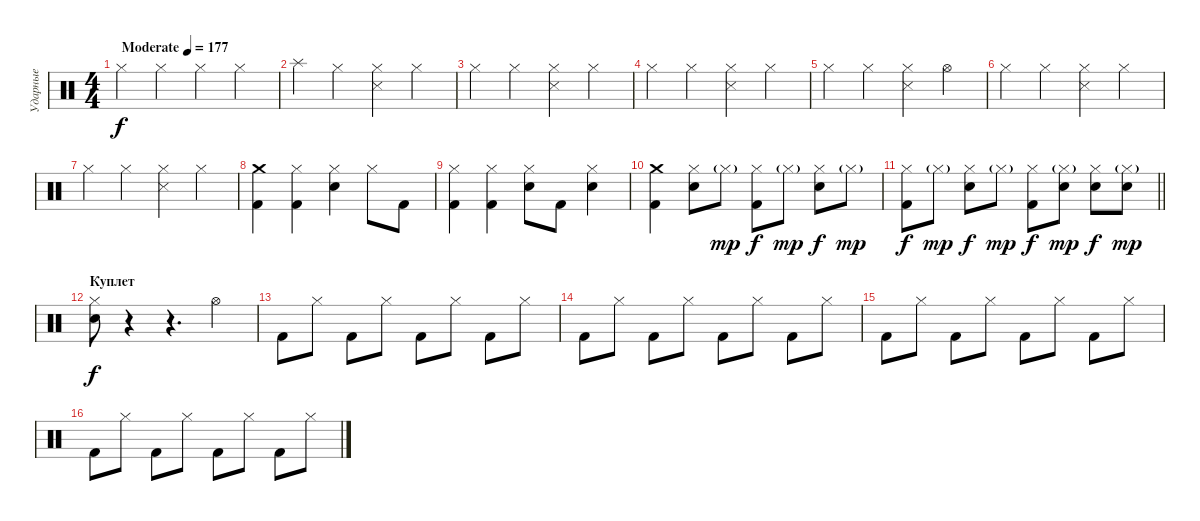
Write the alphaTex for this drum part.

\track ("Ударные" "Ударные") {instrument percussion}
\staff {score}
\articulation defaults
\ts (4 4)
\tempo (177 "Moderate")
\clef neutral
\ks c "Hi-Hat (closed)".4{dy f} "Hi-Hat (closed)".4 "Hi-Hat (closed)".4 "Hi-Hat (closed)".4
|
"Splash (hit)".4 "Hi-Hat (closed)".4 ("Hi-Hat (closed)" "Snare (side stick) 3").4 "Hi-Hat (closed)".4 |
"Hi-Hat (closed)".4 "Hi-Hat (closed)".4 ("Hi-Hat (closed)" "Snare (side stick) 3").4 "Hi-Hat (closed)".4 |
"Hi-Hat (closed)".4 "Hi-Hat (closed)".4 ("Hi-Hat (closed)" "Snare (side stick) 3").4 "Hi-Hat (closed)".4 |
"Hi-Hat (closed)".4 "Hi-Hat (closed)".4 ("Hi-Hat (closed)" "Snare (side stick) 3").4 "Hi-Hat (open)".4 |
"Hi-Hat (closed)".4 "Hi-Hat (closed)".4 ("Hi-Hat (closed)" "Snare (side stick) 3").4 "Hi-Hat (closed)".4 |
"Hi-Hat (closed)".4 "Hi-Hat (closed)".4 ("Hi-Hat (closed)" "Snare (side stick) 3").4 "Hi-Hat (closed)".4 |
("Crash medium (hit)" "Kick (hit) 2").4 ("Hi-Hat (closed)" "Kick (hit) 2").4 ("Hi-Hat (closed)" "Electric Snare (hit)").4 "Hi-Hat (closed)".8 "Kick (hit) 2".8 |
("Hi-Hat (closed)" "Kick (hit) 2").4 ("Hi-Hat (closed)" "Kick (hit) 2").4 ("Hi-Hat (closed)" "Electric Snare (hit)").8 "Kick (hit) 2".8 ("Hi-Hat (closed)" "Electric Snare (hit)").4 |
("Crash medium (hit)" "Kick (hit) 2").4 ("Hi-Hat (closed)" "Electric Snare (hit)").8 "Hi-Hat (closed)"{g}.8{dy mp} ("Hi-Hat (closed)" "Kick (hit) 2").8{dy f} "Hi-Hat (closed)"{g}.8{dy mp} ("Hi-Hat (closed)" "Electric Snare (hit)").8{dy f} "Hi-Hat (closed)"{g}.8{dy mp} |
\barLineRight lightlight
("Hi-Hat (closed)" "Kick (hit) 2").8{dy f} "Hi-Hat (closed)"{g}.8{dy mp} ("Hi-Hat (closed)" "Electric Snare (hit)").8{dy f} "Hi-Hat (closed)"{g}.8{dy mp} ("Hi-Hat (closed)" "Kick (hit) 2").8{dy f} ("Hi-Hat (closed)"{g} "Electric Snare (hit)").8{dy mp} ("Hi-Hat (closed)" "Electric Snare (hit)").8{dy f} ("Hi-Hat (closed)"{g} "Electric Snare (hit)").8{dy mp} |
\section ("" "Куплет")
("Hi-Hat (closed)" "Electric Snare (hit)").8{dy f} r.4 r.4{d} "Hi-Hat (open)".4 |
"Kick (hit) 2".8 "Hi-Hat (closed)".8 "Kick (hit) 2".8 "Hi-Hat (closed)".8 "Kick (hit) 2".8 "Hi-Hat (closed)".8 "Kick (hit) 2".8 "Hi-Hat (closed)".8 |
"Kick (hit) 2".8 "Hi-Hat (closed)".8 "Kick (hit) 2".8 "Hi-Hat (closed)".8 "Kick (hit) 2".8 "Hi-Hat (closed)".8 "Kick (hit) 2".8 "Hi-Hat (closed)".8 |
"Kick (hit) 2".8 "Hi-Hat (closed)".8 "Kick (hit) 2".8 "Hi-Hat (closed)".8 "Kick (hit) 2".8 "Hi-Hat (closed)".8 "Kick (hit) 2".8 "Hi-Hat (closed)".8 |
"Kick (hit) 2".8 "Hi-Hat (closed)".8 "Kick (hit) 2".8 "Hi-Hat (closed)".8 "Kick (hit) 2".8 "Hi-Hat (closed)".8 "Kick (hit) 2".8 "Hi-Hat (closed)".8
